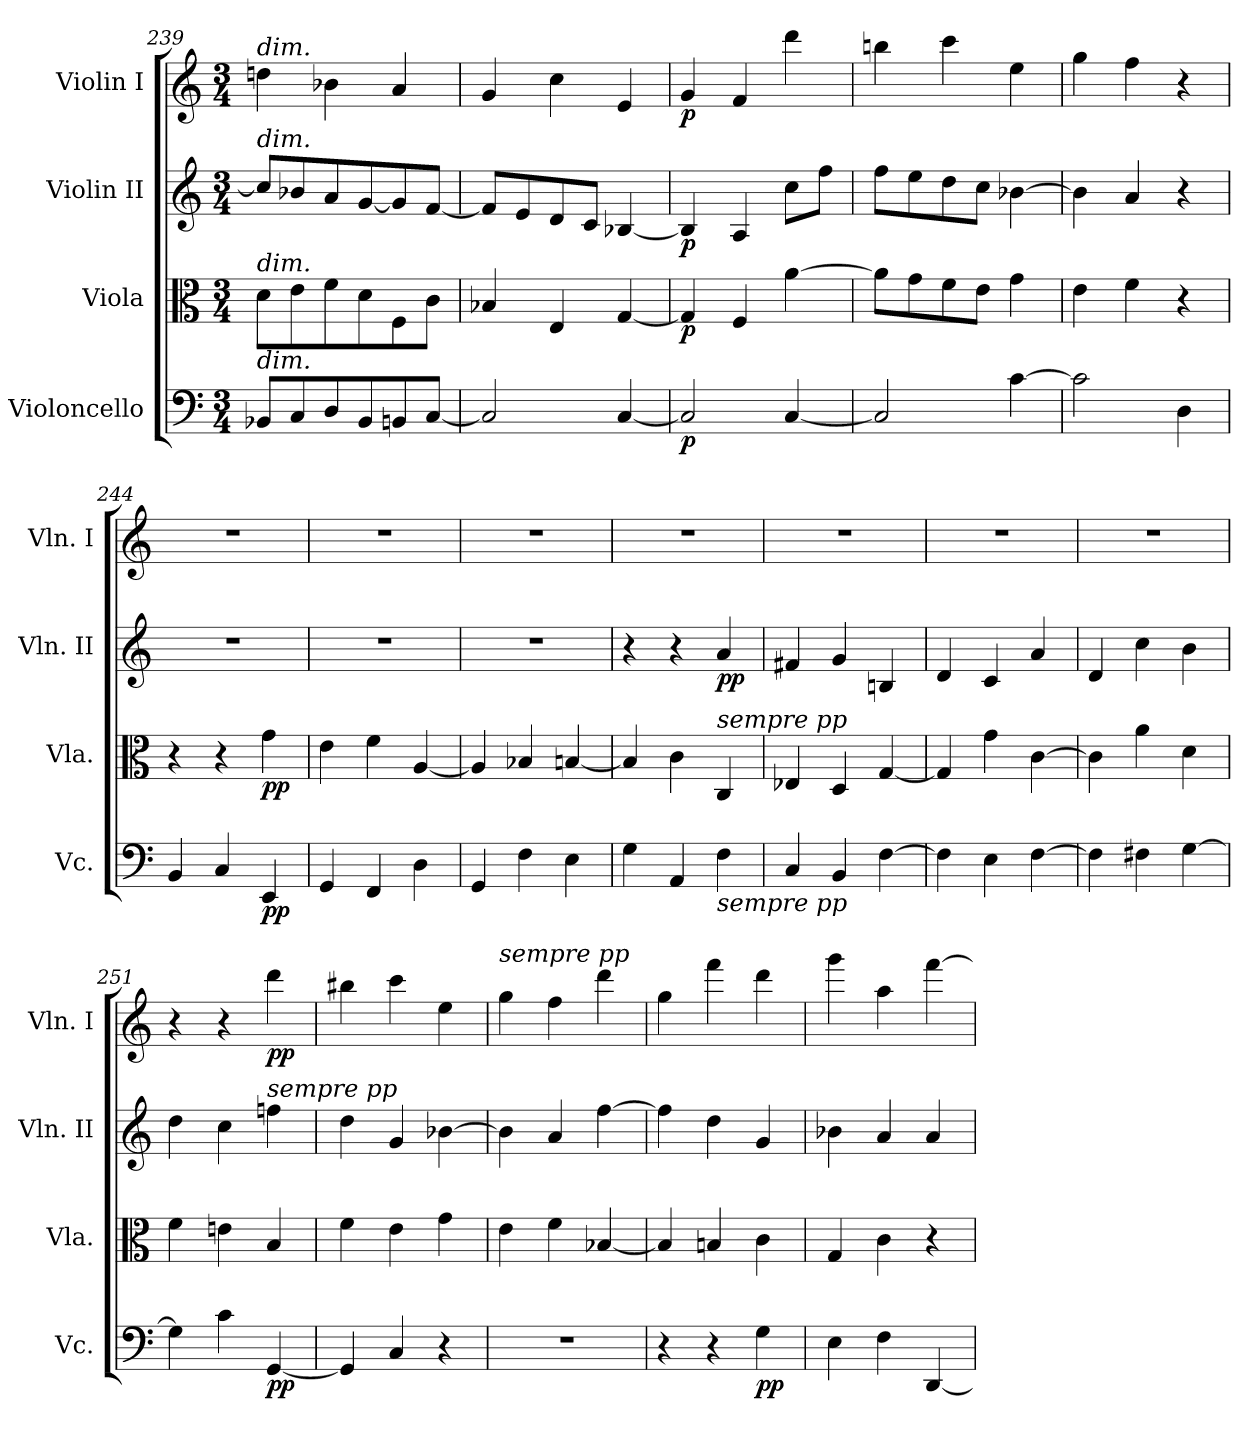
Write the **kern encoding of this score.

**kern	**dynam	**kern	**dynam	**kern	**dynam	**kern	**dynam
*part4	*part4	*part3	*part3	*part2	*part2	*part1	*part1
*staff4	*staff4	*staff3	*staff3	*staff2	*staff2	*staff1	*staff1
*I"Violoncello	*	*I"Viola	*	*I"Violin II	*	*I"Violin I	*
*I'Vc.	*	*I'Vla.	*	*I'Vln. II	*	*I'Vln. I	*
*clefF4	*	*clefC3	*	*clefG2	*	*clefG2	*
*k[]	*	*k[]	*	*k[]	*	*k[]	*
*M3/4	*	*M3/4	*	*M3/4	*	*M3/4	*
=239	=239	=239	=239	=239	=239	=239	=239
!	!	!	!	!	!	!LO:TX:a:i:t=dim.	!
!	!	!	!	!LO:TX:a:i:t=dim.	!	!	!
!	!	!LO:TX:a:i:t=dim.	!	!	!	!	!
!LO:TX:a:i:t=dim.	!	!	!	!	!	!	!
8BB-X/L	.	8d\L	.	8cc/L]	.	4ddn\	.
8C/	.	8e\	.	8b-X/	.	.	.
8D/	.	8f\	.	8a/	.	4b-X\	.
8BB-/	.	8d\	.	[8g/	.	.	.
8BBn/	.	8F\	.	8g/]	.	4a/	.
[8C/J	.	8c\J	.	[8f/J	.	.	.
!!LO:PB:g=z
=240	=240	=240	=240	=240	=240	=240	=240
2C/]	.	4B-X/	.	8f/L]	.	4g/	.
.	.	.	.	8e/	.	.	.
.	.	4E/	.	8d/	.	4cc\	.
.	.	.	.	8c/J	.	.	.
[4C/	.	[4G/	.	[4B-X/	.	4e/	.
=241	=241	=241	=241	=241	=241	=241	=241
!	!LO:DY:b	!	!LO:DY:b	!	!LO:DY:b	!	!LO:DY:b
2C/]	p	4G/]	p	4B-/]	p	4g/	p
.	.	4F/	.	4A/	.	4f/	.
[4C/	.	[4a\	.	8cc\L	.	4ddd\	.
.	.	.	.	8ff\J	.	.	.
=242	=242	=242	=242	=242	=242	=242	=242
2C/]	.	8a\L]	.	8ff\L	.	4bbn\	.
.	.	8g\	.	8ee\	.	.	.
.	.	8f\	.	8dd\	.	4ccc\	.
.	.	8e\J	.	8cc\J	.	.	.
[4c\	.	4g\	.	[4b-X\	.	4ee\	.
=243	=243	=243	=243	=243	=243	=243	=243
2c\]	.	4e\	.	4b-\]	.	4gg\	.
.	.	4f\	.	4a/	.	4ff\	.
4D\	.	4r	.	4r	.	4r	.
=244	=244	=244	=244	=244	=244	=244	=244
4BB/	.	4r	.	2.r	.	2.r	.
4C/	.	4r	.	.	.	.	.
!	!LO:DY:b	!	!LO:DY:b	!	!	!	!
4EE/	pp	4g\	pp	.	.	.	.
=245	=245	=245	=245	=245	=245	=245	=245
4GG/	.	4e\	.	2.r	.	2.r	.
4FF/	.	4f\	.	.	.	.	.
4D\	.	[4A/	.	.	.	.	.
=246	=246	=246	=246	=246	=246	=246	=246
4GG/	.	4A/]	.	2.r	.	2.r	.
4F\	.	4B-X/	.	.	.	.	.
4E\	.	[4Bn/	.	.	.	.	.
!!LO:LB:g=z
=247	=247	=247	=247	=247	=247	=247	=247
4G\	.	4B/]	.	4r	.	2.r	.
4AA/	.	4c\	.	4r	.	.	.
!	!	!LO:TX:a:i:t=sempre pp	!	!	!	!	!
!LO:TX:b:i:t=sempre pp	!	!	!	!	!	!	!
!	!	!	!	!	!LO:DY:b	!	!
4F\	.	4C/	.	4a/	pp	.	.
=248	=248	=248	=248	=248	=248	=248	=248
4C/	.	4E-X/	.	4f#X/	.	2.r	.
4BB/	.	4D/	.	4g/	.	.	.
[4F\	.	[4G/	.	4Bn/	.	.	.
=249	=249	=249	=249	=249	=249	=249	=249
4F\]	.	4G/]	.	4d/	.	2.r	.
4E\	.	4g\	.	4c/	.	.	.
[4F\	.	[4c\	.	4a/	.	.	.
=250	=250	=250	=250	=250	=250	=250	=250
4F\]	.	4c\]	.	4d/	.	2.r	.
4F#X\	.	4a\	.	4cc\	.	.	.
[4G\	.	4d\	.	4b\	.	.	.
=251	=251	=251	=251	=251	=251	=251	=251
4G\]	.	4f\	.	4dd\	.	4r	.
4c\	.	4en\	.	4cc\	.	4r	.
!	!	!	!	!LO:TX:a:i:t=sempre pp	!	!	!
!	!LO:DY:b	!	!	!	!	!	!LO:DY:b
[4GG/	pp	4B/	.	4ffn\	.	4ddd\	pp
=252	=252	=252	=252	=252	=252	=252	=252
4GG/]	.	4f\	.	4dd\	.	4bb#X\	.
4C/	.	4e\	.	4g/	.	4ccc\	.
4r	.	4g\	.	[4b-X\	.	4ee\	.
=253	=253	=253	=253	=253	=253	=253	=253
!	!	!	!	!	!	!LO:TX:a:i:t=sempre pp	!
2.r	.	4e\	.	4b-\]	.	4gg\	.
.	.	4f\	.	4a/	.	4ff\	.
.	.	[4B-X/	.	[4ff\	.	4ddd\	.
=254	=254	=254	=254	=254	=254	=254	=254
4r	.	4B-/]	.	4ff\]	.	4gg\	.
4r	.	4Bn/	.	4dd\	.	4fff\	.
!	!LO:DY:b	!	!	!	!	!	!
4G\	pp	4c\	.	4g/	.	4ddd\	.
!!LO:LB:g=z
=255	=255	=255	=255	=255	=255	=255	=255
4E\	.	4G/	.	4b-X\	.	4ggg\	.
4F\	.	4c\	.	4a/	.	4aa\	.
[4DD/	.	4r	.	4a/	.	[4fff\	.
=	=	=	=	=	=	=	=
*-	*-	*-	*-	*-	*-	*-	*-
